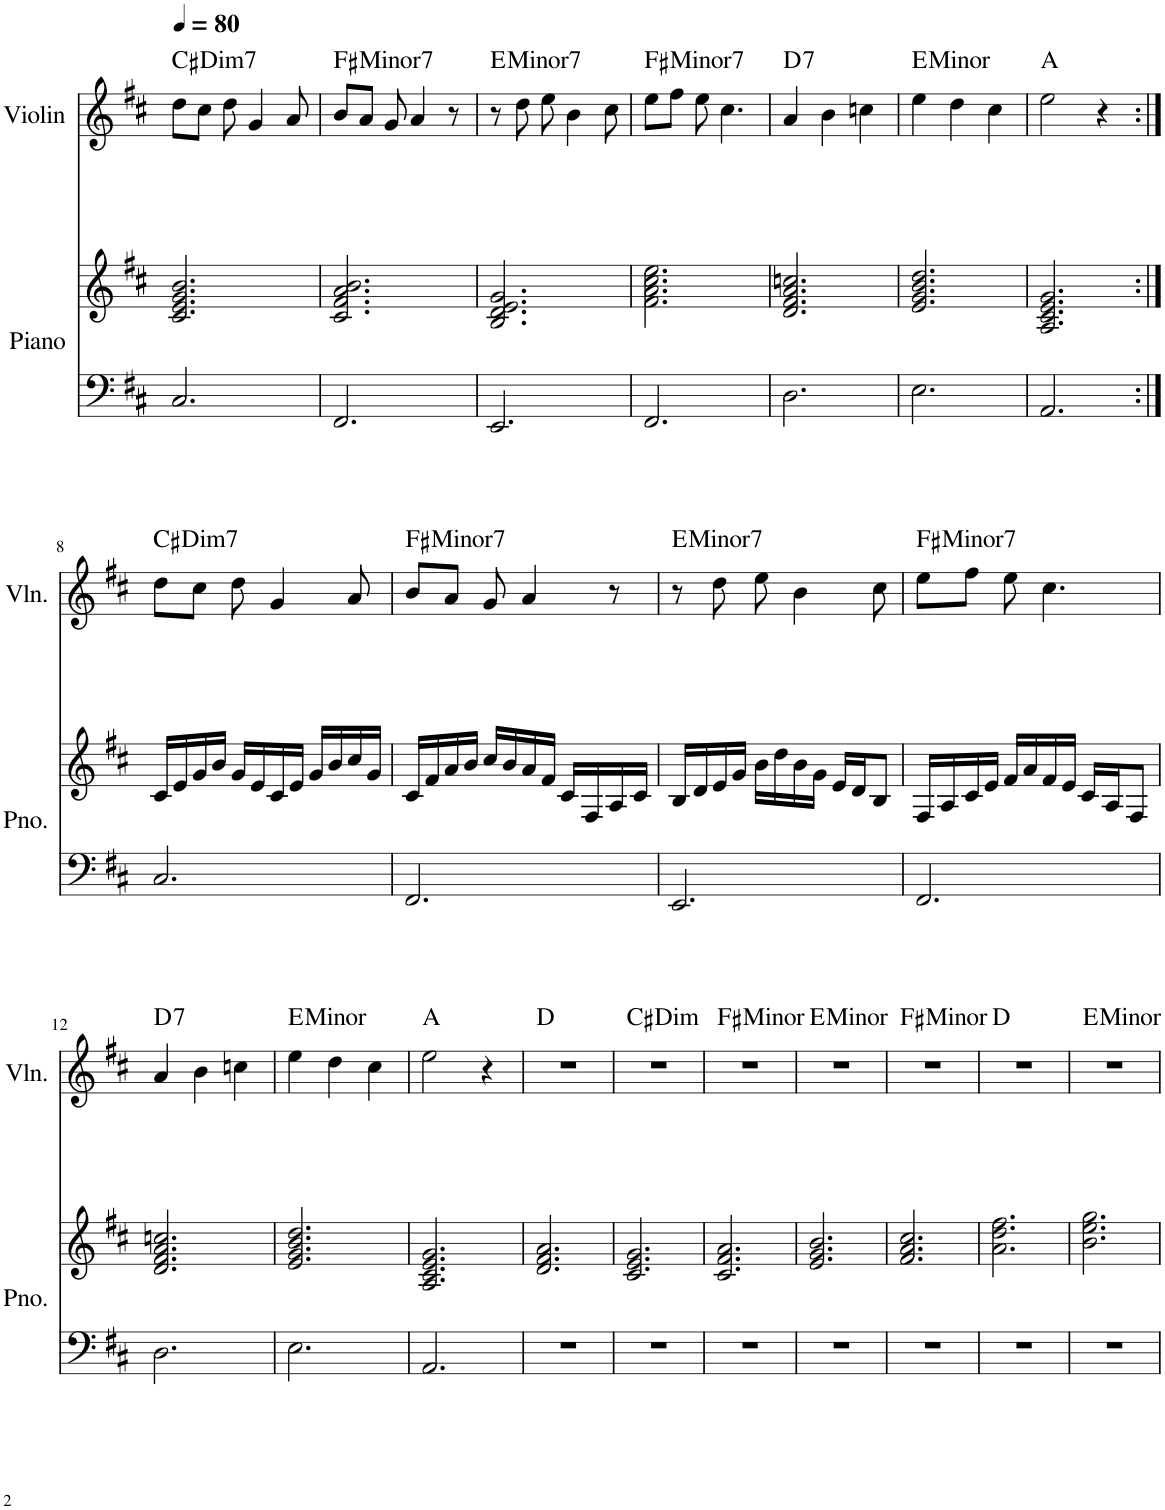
**kern	**kern	**kern	**harte
*part2	*part2	*part1	*part1
*staff3	*staff2	*staff1	*
*I"Piano	*	*I"Violin	*
*I'Pno.	*	*I'Vln.	*
!!LO:PB:g=z
*clefF4	*clefG2	*clefG2	*
*k[f#c#]	*k[f#c#]	*k[f#c#]	*
*M3/4	*M3/4	*M3/4	*
*MM80	*MM80	*MM80	*
=1	=1	=1	=1
!	!	!	!LO:H:kt=Dim7
2.C#/	2.c#/ 2.e/ 2.g/ 2.b/	8dd\L	C#:dim7
.	.	8cc#\J	.
.	.	8dd\	.
.	.	4g/	.
.	.	8a/	.
=2	=2	=2	=2
!	!	!	!LO:H:kt=Minor7
2.FF#/	2.c#/ 2.f#/ 2.a/ 2.b/	8b/L	F#:min7
.	.	8a/J	.
.	.	8g/	.
.	.	4a/	.
.	.	8r	.
=3	=3	=3	=3
!	!	!	!LO:H:kt=Minor7
2.EE/	2.B/ 2.d/ 2.e/ 2.g/	8r	E:min7
.	.	8dd\	.
.	.	8ee\	.
.	.	4b\	.
.	.	8cc#\	.
=4	=4	=4	=4
!	!	!	!LO:H:kt=Minor7
2.FF#/	2.f#\ 2.a\ 2.cc#\ 2.ee\	8ee\L	F#:min7
.	.	8ff#\J	.
.	.	8ee\	.
.	.	4.cc#\	.
=5	=5	=5	=5
!	!	!	!LO:H:kt=7
2.D\	2.d/ 2.f#/ 2.a/ 2.ccn/	4a/	D:7
.	.	4b\	.
.	.	4ccn\	.
=6	=6	=6	=6
!	!	!	!LO:H:kt=Minor
2.E\	2.e/ 2.g/ 2.b/ 2.dd/	4ee\	E:min
.	.	4dd\	.
.	.	4cc#\	.
=7	=7	=7	=7
2.AA/	2.A/ 2.c#/ 2.e/ 2.g/	2ee\	A:maj
.	.	4r	.
!!LO:LB:g=z
=8:|!	=8:|!	=8:|!	=8:|!
!	!	!	!LO:H:kt=Dim7
2.C#/	16c#/LL	8dd\L	C#:dim7
.	16e/	.	.
.	16g/	8cc#\J	.
.	16b/JJ	.	.
.	16g/LL	8dd\	.
.	16e/	.	.
.	16c#/	4g/	.
.	16e/JJ	.	.
.	16g/LL	.	.
.	16b/	.	.
.	16cc#/	8a/	.
.	16g/JJ	.	.
=9	=9	=9	=9
!	!	!	!LO:H:kt=Minor7
2.FF#/	16c#/LL	8b/L	F#:min7
.	16f#/	.	.
.	16a/	8a/J	.
.	16b/JJ	.	.
.	16cc#/LL	8g/	.
.	16b/	.	.
.	16a/	4a/	.
.	16f#/JJ	.	.
.	16c#/LL	.	.
.	16F#/	.	.
.	16A/	8r	.
.	16c#/JJ	.	.
=10	=10	=10	=10
!	!	!	!LO:H:kt=Minor7
2.EE/	16B/LL	8r	E:min7
.	16d/	.	.
.	16e/	8dd\	.
.	16g/JJ	.	.
.	16b\LL	8ee\	.
.	16dd\	.	.
.	16b\	4b\	.
.	16g\JJ	.	.
.	16e/LL	.	.
.	16d/J	.	.
.	8B/J	8cc#\	.
=11	=11	=11	=11
!	!	!	!LO:H:kt=Minor7
2.FF#/	16F#/LL	8ee\L	F#:min7
.	16A/	.	.
.	16c#/	8ff#\J	.
.	16e/JJ	.	.
.	16f#/LL	8ee\	.
.	16a/	.	.
.	16f#/	4.cc#\	.
.	16e/JJ	.	.
.	16c#/LL	.	.
.	16A/J	.	.
.	8F#/J	.	.
!!LO:LB:g=z
=12	=12	=12	=12
!	!	!	!LO:H:kt=7
2.D\	2.d/ 2.f#/ 2.a/ 2.ccn/	4a/	D:7
.	.	4b\	.
.	.	4ccn\	.
=13	=13	=13	=13
!	!	!	!LO:H:kt=Minor
2.E\	2.e/ 2.g/ 2.b/ 2.dd/	4ee\	E:min
.	.	4dd\	.
.	.	4cc#\	.
=14	=14	=14	=14
2.AA/	2.A/ 2.c#/ 2.e/ 2.g/	2ee\	A:maj
.	.	4r	.
=15	=15	=15	=15
2.r	2.d/ 2.f#/ 2.a/	2.r	D:maj
=16	=16	=16	=16
!	!	!	!LO:H:kt=Dim
2.r	2.c#/ 2.e/ 2.g/	2.r	C#:dim
=17	=17	=17	=17
!	!	!	!LO:H:kt=Minor
2.r	2.c#/ 2.f#/ 2.a/	2.r	F#:min
=18	=18	=18	=18
!	!	!	!LO:H:kt=Minor
2.r	2.e/ 2.g/ 2.b/	2.r	E:min
=19	=19	=19	=19
!	!	!	!LO:H:kt=Minor
2.r	2.f#/ 2.a/ 2.cc#/	2.r	F#:min
=20	=20	=20	=20
2.r	2.a\ 2.dd\ 2.ff#\	2.r	D:maj
=21	=21	=21	=21
!	!	!	!LO:H:kt=Minor
2.r	2.b\ 2.ee\ 2.gg\	2.r	E:min
=	=	=	=
*-	*-	*-	*-
